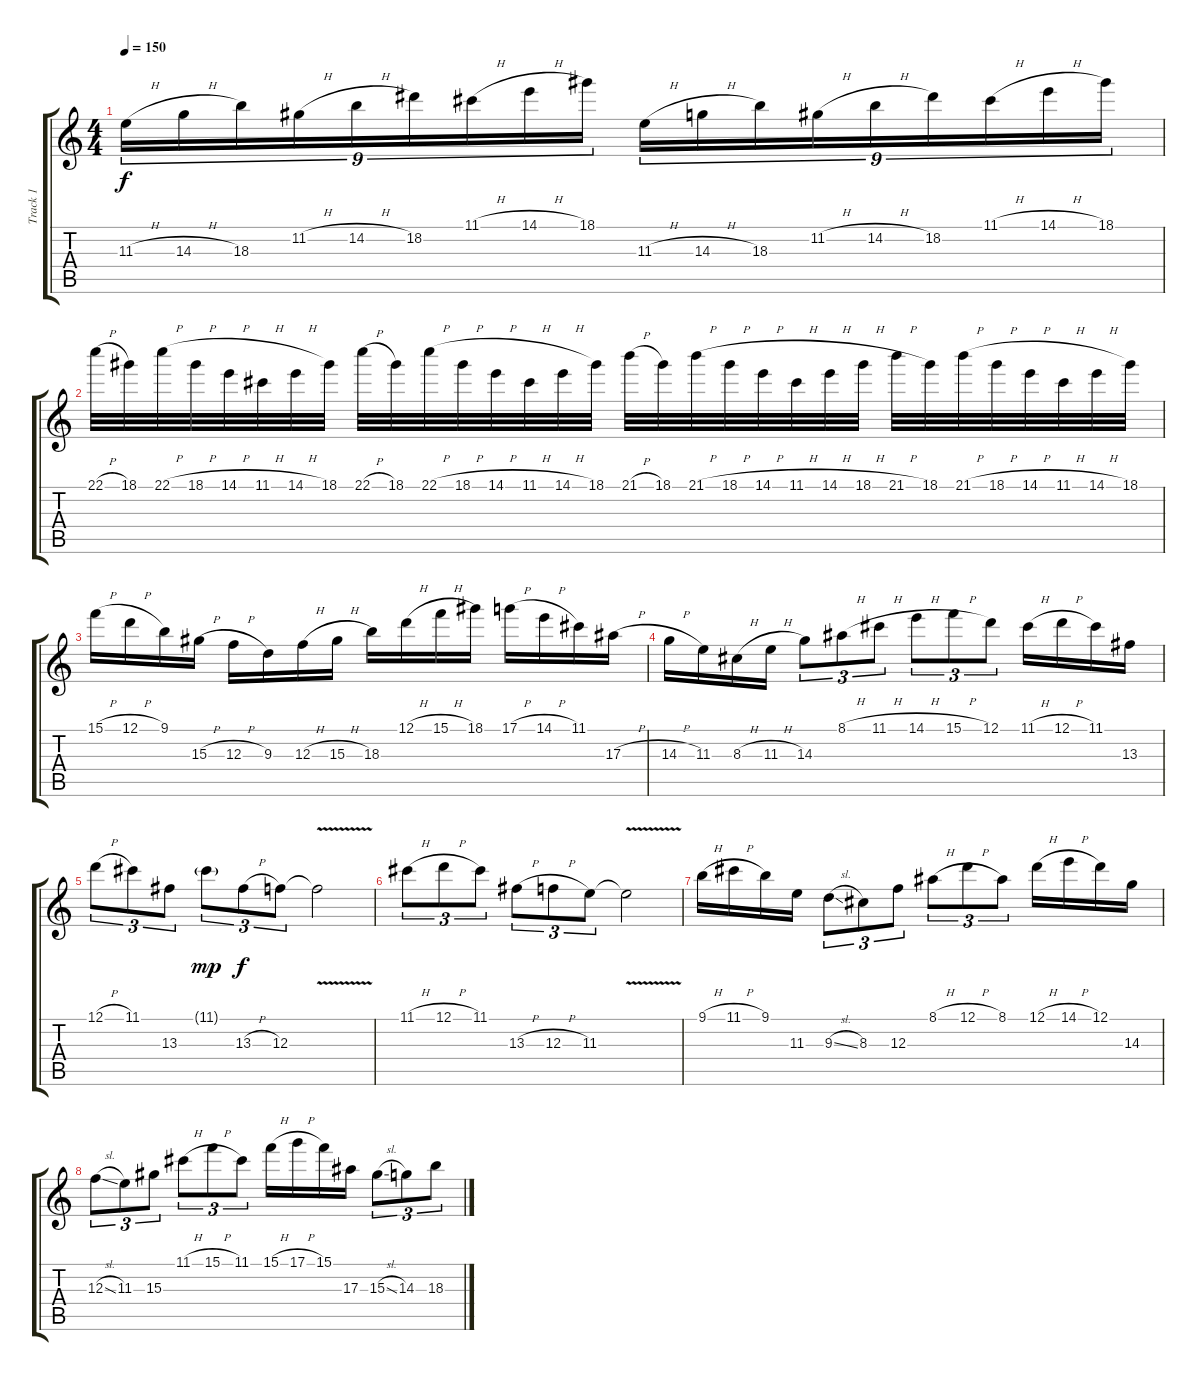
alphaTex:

\track ("Track 1" "Track 1") {instrument distortionguitar}
\staff {score tabs}
\tuning (D4 A3 F3 C3 G2 C2) {hide}
\ts (4 4)
\tempo 150
\clef g2
\ks c
11.3{h}.16{tu (9 8) dy f} 14.3{h}.16{tu (9 8)} 18.3.16{tu (9 8)} 11.2{h}.16{tu (9 8)} 14.2{h}.16{tu (9 8)} 18.2.16{tu (9 8)} 11.1{h}.16{tu (9 8)} 14.1{h}.16{tu (9 8)} 18.1.16{tu (9 8)} 11.3{h}.16{tu (9 8)} 14.3{h}.16{tu (9 8)} 18.3.16{tu (9 8)} 11.2{h}.16{tu (9 8)} 14.2{h}.16{tu (9 8)} 18.2.16{tu (9 8)} 11.1{h}.16{tu (9 8)} 14.1{h}.16{tu (9 8)} 18.1.16{tu (9 8)} |
22.1{h}.32 18.1.32 22.1{h}.32 18.1{h}.32 14.1{h}.32 11.1{h}.32 14.1{h}.32 18.1.32 22.1{h}.32 18.1.32 22.1{h}.32 18.1{h}.32 14.1{h}.32 11.1{h}.32 14.1{h}.32 18.1.32 21.1{h}.32 18.1.32 21.1{h}.32 18.1{h}.32 14.1{h}.32 11.1{h}.32 14.1{h}.32 18.1{h}.32 21.1{h}.32 18.1.32 21.1{h}.32 18.1{h}.32 14.1{h}.32 11.1{h}.32 14.1{h}.32 18.1.32 |
15.1{h}.16 12.1{h}.16 9.1.16 15.3{h}.16 12.3{h}.16 9.3.16 12.3{h}.16 15.3{h}.16 18.3.16 12.1{h}.16 15.1{h}.16 18.1.16 17.1{h}.16 14.1{h}.16 11.1.16 17.3{h}.16 |
14.3{h}.16 11.3.16 8.3{h}.16 11.3{h}.16 14.3.8{tu (3 2)} 8.1{h}.8{tu (3 2)} 11.1{h}.8{tu (3 2)} 14.1{h}.8{tu (3 2)} 15.1{h}.8{tu (3 2)} 12.1.8{tu (3 2)} 11.1{h}.16 12.1{h}.16 11.1.16 13.3.16 |
12.1{h}.8{tu (3 2)} 11.1.8{tu (3 2)} 13.3.8{tu (3 2)} 11.1{g}.8{tu (3 2) dy mp} 13.3{h}.8{tu (3 2) dy f} 12.3.8{tu (3 2)} 12.3{v t}.2 |
11.1{h}.8{tu (3 2)} 12.1{h}.8{tu (3 2)} 11.1.8{tu (3 2)} 13.3{h}.8{tu (3 2)} 12.3{h}.8{tu (3 2)} 11.3.8{tu (3 2)} 11.3{v t}.2 |
9.1{h}.16 11.1{h}.16 9.1.16 11.3.16 9.3{sl}.8{tu (3 2)} 8.3.8{tu (3 2)} 12.3.8{tu (3 2)} 8.1{h}.8{tu (3 2)} 12.1{h}.8{tu (3 2)} 8.1.8{tu (3 2)} 12.1{h}.16 14.1{h}.16 12.1.16 14.3.16 |
12.3{sl}.8{tu (3 2)} 11.3.8{tu (3 2)} 15.3.8{tu (3 2)} 11.1{h}.8{tu (3 2)} 15.1{h}.8{tu (3 2)} 11.1.8{tu (3 2)} 15.1{h}.16 17.1{h}.16 15.1.16 17.3.16 15.3{sl}.8{tu (3 2)} 14.3.8{tu (3 2)} 18.3.8{tu (3 2)}
